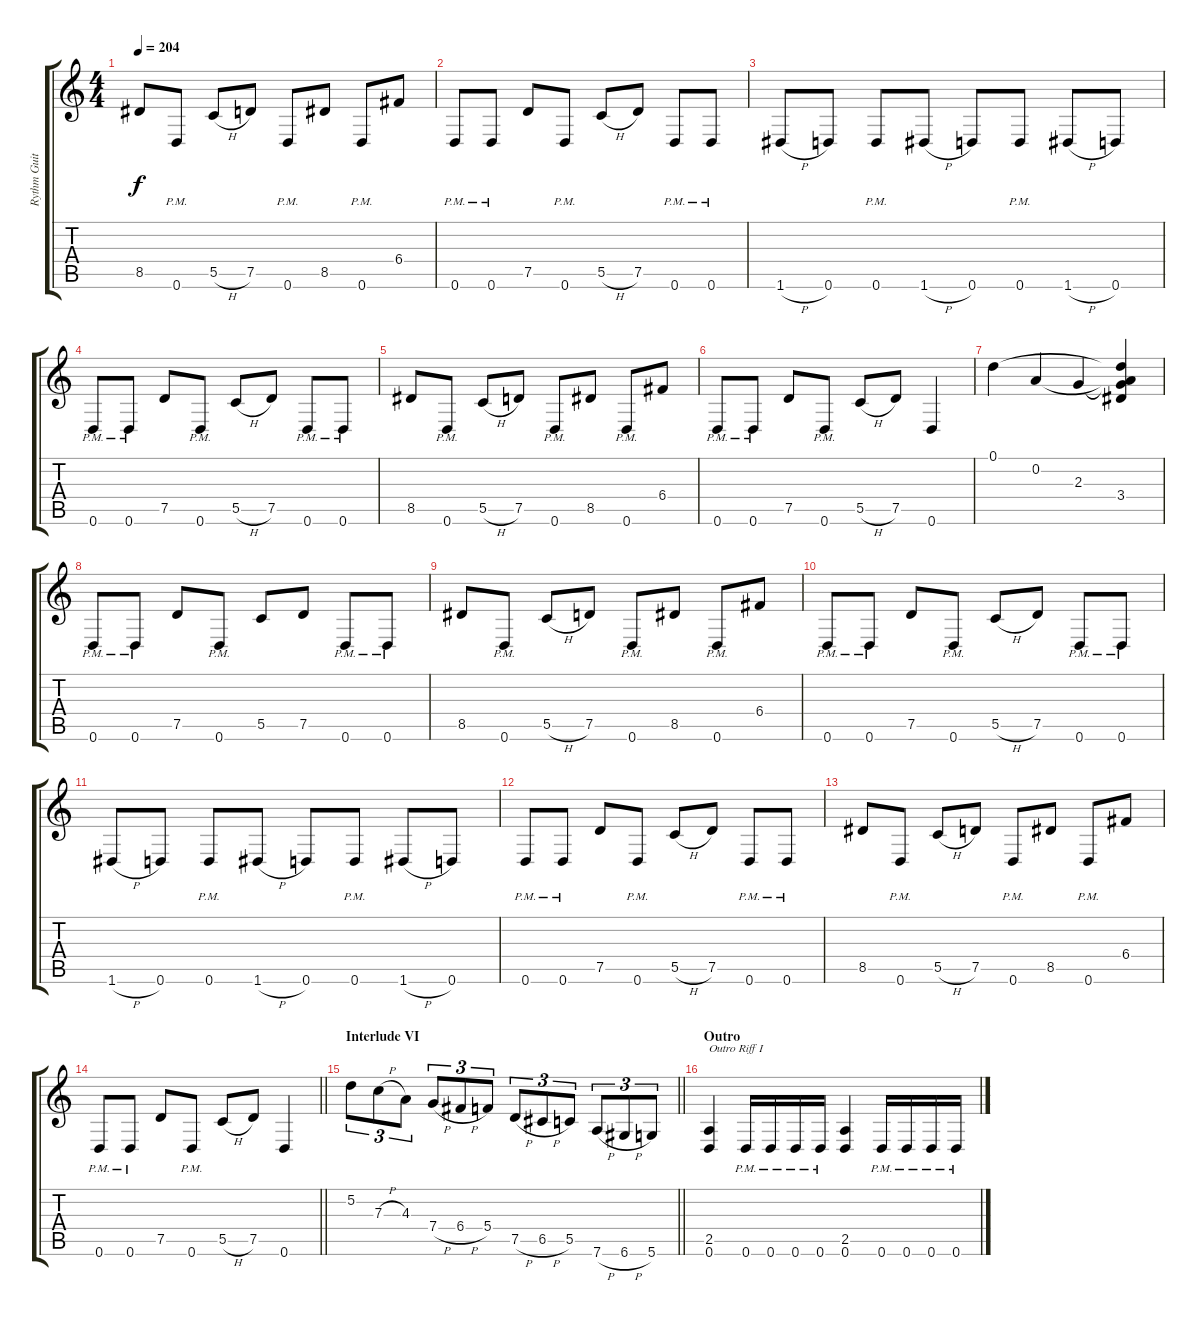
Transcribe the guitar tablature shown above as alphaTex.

\track ("Rythm Guitar II" "Rythm Guit") {instrument overdrivenguitar}
\staff {score tabs}
\tuning (D4 A3 F3 C3 G2 D2) {hide}
\ts (4 4)
\tempo 204
\clef g2
\ks c
8.5.8{dy f} 0.6{pm}.8 5.5{h}.8 7.5.8 0.6{pm}.8 8.5.8 0.6{pm}.8 6.4.8 |
0.6{pm}.8 0.6{pm}.8 7.5.8 0.6{pm}.8 5.5{h}.8 7.5.8 0.6{pm}.8 0.6{pm}.8 |
1.6{h}.8 0.6.8 0.6{pm}.8 1.6{h}.8 0.6.8 0.6{pm}.8 1.6{h}.8 0.6.8 |
0.6{pm}.8 0.6{pm}.8 7.5.8 0.6{pm}.8 5.5{h}.8 7.5.8 0.6{pm}.8 0.6{pm}.8 |
8.5.8 0.6{pm}.8 5.5{h}.8 7.5.8 0.6{pm}.8 8.5.8 0.6{pm}.8 6.4.8 |
0.6{pm}.8 0.6{pm}.8 7.5.8 0.6{pm}.8 5.5{h}.8 7.5.8 0.6.4 |
0.1.4 0.2.4 2.3.4 (0.1{t} 0.2{t} 2.3{t} 3.4).4 |
0.6{pm}.8 0.6{pm}.8 7.5.8 0.6{pm}.8 5.5.8 7.5.8 0.6{pm}.8 0.6{pm}.8 |
8.5.8 0.6{pm}.8 5.5{h}.8 7.5.8 0.6{pm}.8 8.5.8 0.6{pm}.8 6.4.8 |
0.6{pm}.8 0.6{pm}.8 7.5.8 0.6{pm}.8 5.5{h}.8 7.5.8 0.6{pm}.8 0.6{pm}.8 |
1.6{h}.8 0.6.8 0.6{pm}.8 1.6{h}.8 0.6.8 0.6{pm}.8 1.6{h}.8 0.6.8 |
0.6{pm}.8 0.6{pm}.8 7.5.8 0.6{pm}.8 5.5{h}.8 7.5.8 0.6{pm}.8 0.6{pm}.8 |
8.5.8 0.6{pm}.8 5.5{h}.8 7.5.8 0.6{pm}.8 8.5.8 0.6{pm}.8 6.4.8 |
\barLineRight lightlight
0.6{pm}.8 0.6{pm}.8 7.5.8 0.6{pm}.8 5.5{h}.8 7.5.8 0.6.4 |
\section ("" "Interlude VI")
\barLineRight lightlight
5.2.8{tu (3 2) volume 16} 7.3{h}.8{tu (3 2)} 4.3.8{tu (3 2)} 7.4{h}.8{tu (3 2)} 6.4{h}.8{tu (3 2)} 5.4.8{tu (3 2)} 7.5{h}.8{tu (3 2)} 6.5{h}.8{tu (3 2)} 5.5.8{tu (3 2)} 7.6{h}.8{tu (3 2)} 6.6{h}.8{tu (3 2)} 5.6.8{tu (3 2)} |
\section ("" "Outro")
(2.5 0.6).4{txt "Outro Riff I" volume 13} 0.6{pm}.16 0.6{pm}.16 0.6{pm}.16 0.6{pm}.16 (2.5 0.6).4 0.6{pm}.16 0.6{pm}.16 0.6{pm}.16 0.6{pm}.16
